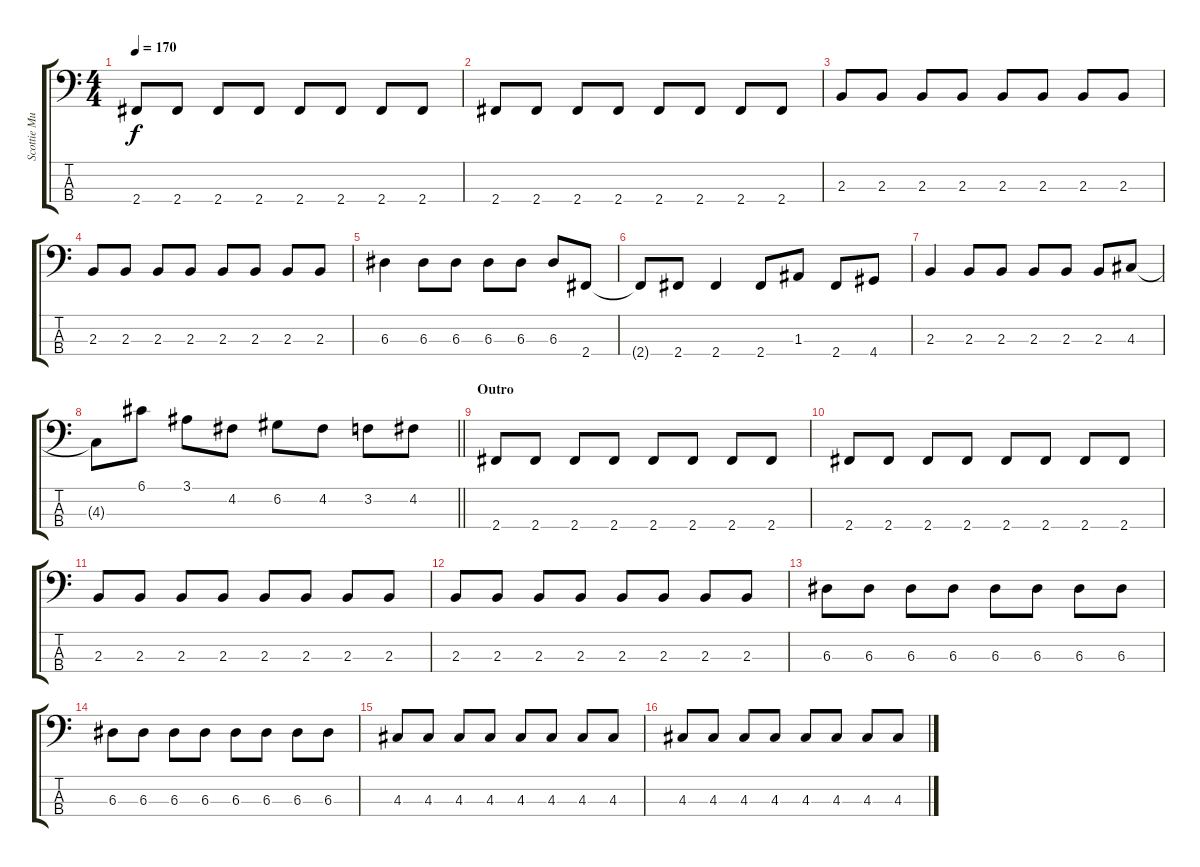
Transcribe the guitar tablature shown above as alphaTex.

\track ("Scottie Murphy - Bass" "Scottie Mu") {instrument electricbasspick}
\staff {score tabs}
\tuning (G2 D2 A1 E1) {hide}
\ts (4 4)
\tempo 170
\clef f4
\ks c
2.4.8{dy f} 2.4.8 2.4.8 2.4.8 2.4.8 2.4.8 2.4.8 2.4.8 |
2.4.8 2.4.8 2.4.8 2.4.8 2.4.8 2.4.8 2.4.8 2.4.8 |
2.3.8 2.3.8 2.3.8 2.3.8 2.3.8 2.3.8 2.3.8 2.3.8 |
2.3.8 2.3.8 2.3.8 2.3.8 2.3.8 2.3.8 2.3.8 2.3.8 |
6.3.4 6.3.8 6.3.8 6.3.8 6.3.8 6.3.8 2.4.8 |
2.4{t}.8 2.4.8 2.4.4 2.4.8 1.3.8 2.4.8 4.4.8 |
2.3.4 2.3.8 2.3.8 2.3.8 2.3.8 2.3.8 4.3.8 |
\barLineRight lightlight
4.3{t}.8 6.1.8 3.1.8 4.2.8 6.2.8 4.2.8 3.2.8 4.2.8 |
\section ("" "Outro")
2.4.8 2.4.8 2.4.8 2.4.8 2.4.8 2.4.8 2.4.8 2.4.8 |
2.4.8 2.4.8 2.4.8 2.4.8 2.4.8 2.4.8 2.4.8 2.4.8 |
2.3.8 2.3.8 2.3.8 2.3.8 2.3.8 2.3.8 2.3.8 2.3.8 |
2.3.8 2.3.8 2.3.8 2.3.8 2.3.8 2.3.8 2.3.8 2.3.8 |
6.3.8 6.3.8 6.3.8 6.3.8 6.3.8 6.3.8 6.3.8 6.3.8 |
6.3.8 6.3.8 6.3.8 6.3.8 6.3.8 6.3.8 6.3.8 6.3.8 |
4.3.8 4.3.8 4.3.8 4.3.8 4.3.8 4.3.8 4.3.8 4.3.8 |
4.3.8 4.3.8 4.3.8 4.3.8 4.3.8 4.3.8 4.3.8 4.3.8
